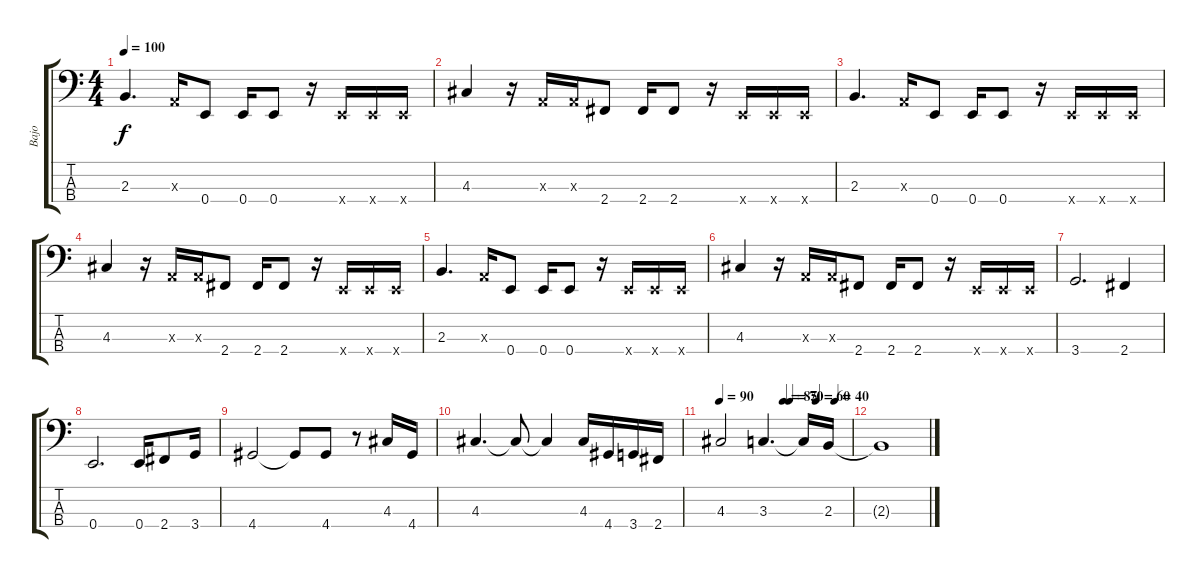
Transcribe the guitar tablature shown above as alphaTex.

\track ("Bajo" "Bajo") {instrument slapbass1}
\staff {score tabs}
\tuning (G2 D2 A1 E1) {hide}
\ts (4 4)
\tempo 100
\clef f4
\ks c
2.3.4{d dy f} 0.3{x}.16 0.4.8 0.4.16 0.4.8 r.16 0.4{x}.16 0.4{x}.16 0.4{x}.16 |
4.3.4 r.16 0.3{x}.16 0.3{x}.16 2.4.8 2.4.16 2.4.8 r.16 0.4{x}.16 0.4{x}.16 0.4{x}.16 |
2.3.4{d} 0.3{x}.16 0.4.8 0.4.16 0.4.8 r.16 0.4{x}.16 0.4{x}.16 0.4{x}.16 |
4.3.4 r.16 0.3{x}.16 0.3{x}.16 2.4.8 2.4.16 2.4.8 r.16 0.4{x}.16 0.4{x}.16 0.4{x}.16 |
2.3.4{d} 0.3{x}.16 0.4.8 0.4.16 0.4.8 r.16 0.4{x}.16 0.4{x}.16 0.4{x}.16 |
4.3.4 r.16 0.3{x}.16 0.3{x}.16 2.4.8 2.4.16 2.4.8 r.16 0.4{x}.16 0.4{x}.16 0.4{x}.16 |
3.4.2{d instrument electricbassfinger} 2.4.4 |
0.4.2{d} 0.4.16 2.4.8 3.4.16 |
4.4.2 4.4{t}.8 4.4.8 r.8 4.3.16 4.4.16 |
4.3.4{d} 4.3{t}.8 4.3{t}.4 4.3.16 4.4.16 3.4.16 2.4.16 |
\tempo 90
\tempo (85 0.484375)
\tempo (60 0.734375)
\tempo (40 0.875)
\tempo (70 0.53125)
4.3.2 3.3.4{d} 3.3{t}.16 2.3.16 |
2.3{t}.1
